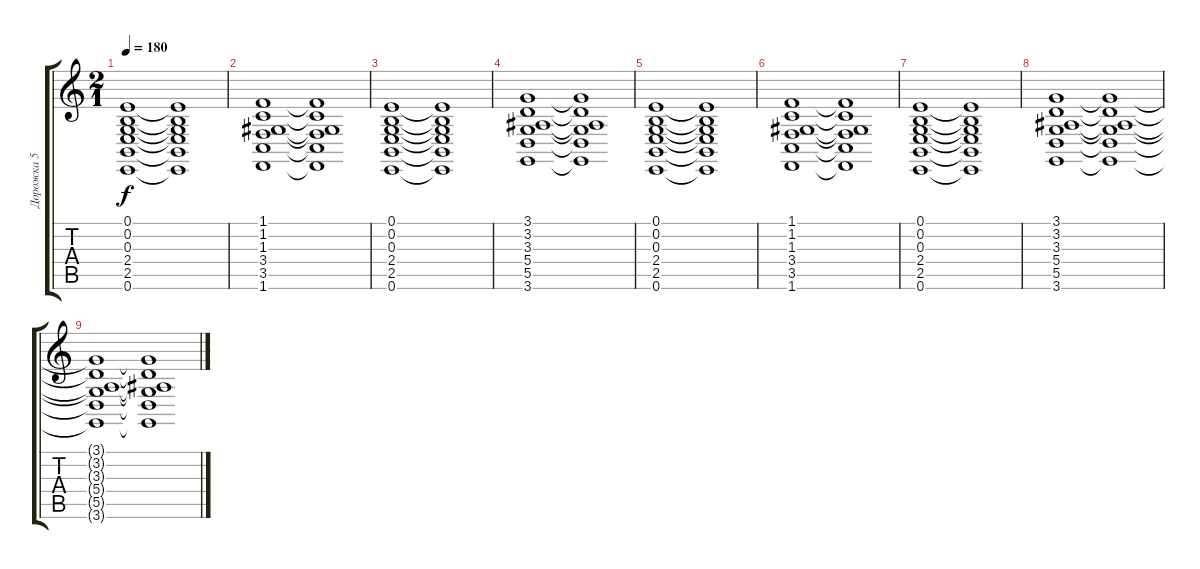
\track ("Дорожка 5" "Дорожка 5") {instrument churchorgan}
\staff {score tabs}
\tuning (E4 B3 G3 D3 A2 E2) {hide}
\ts (2 1)
\tempo 180
\clef g2
\ks c
(0.1 0.2 0.3 2.4 2.5 0.6).1{dy f} (0.1{t} 0.2{t} 0.3{t} 2.4{t} 2.5{t} 0.6{t}).1 |
(1.1 1.2 1.3 3.4 3.5 1.6).1 (1.1{t} 1.2{t} 1.3{t} 3.4{t} 3.5{t} 1.6{t}).1 |
(0.1 0.2 0.3 2.4 2.5 0.6).1 (0.1{t} 0.2{t} 0.3{t} 2.4{t} 2.5{t} 0.6{t}).1 |
(3.1 3.2 3.3 5.4 5.5 3.6).1 (3.1{t} 3.2{t} 3.3{t} 5.4{t} 5.5{t} 3.6{t}).1 |
(0.1 0.2 0.3 2.4 2.5 0.6).1 (0.1{t} 0.2{t} 0.3{t} 2.4{t} 2.5{t} 0.6{t}).1 |
(1.1 1.2 1.3 3.4 3.5 1.6).1 (1.1{t} 1.2{t} 1.3{t} 3.4{t} 3.5{t} 1.6{t}).1 |
(0.1 0.2 0.3 2.4 2.5 0.6).1 (0.1{t} 0.2{t} 0.3{t} 2.4{t} 2.5{t} 0.6{t}).1 |
(3.1 3.2 3.3 5.4 5.5 3.6).1 (3.1{t} 3.2{t} 3.3{t} 5.4{t} 5.5{t} 3.6{t}).1 |
(3.1{t} 3.2{t} 3.3{t} 5.4{t} 5.5{t} 3.6{t}).1 (3.1{t} 3.2{t} 3.3{t} 5.4{t} 5.5{t} 3.6{t}).1
